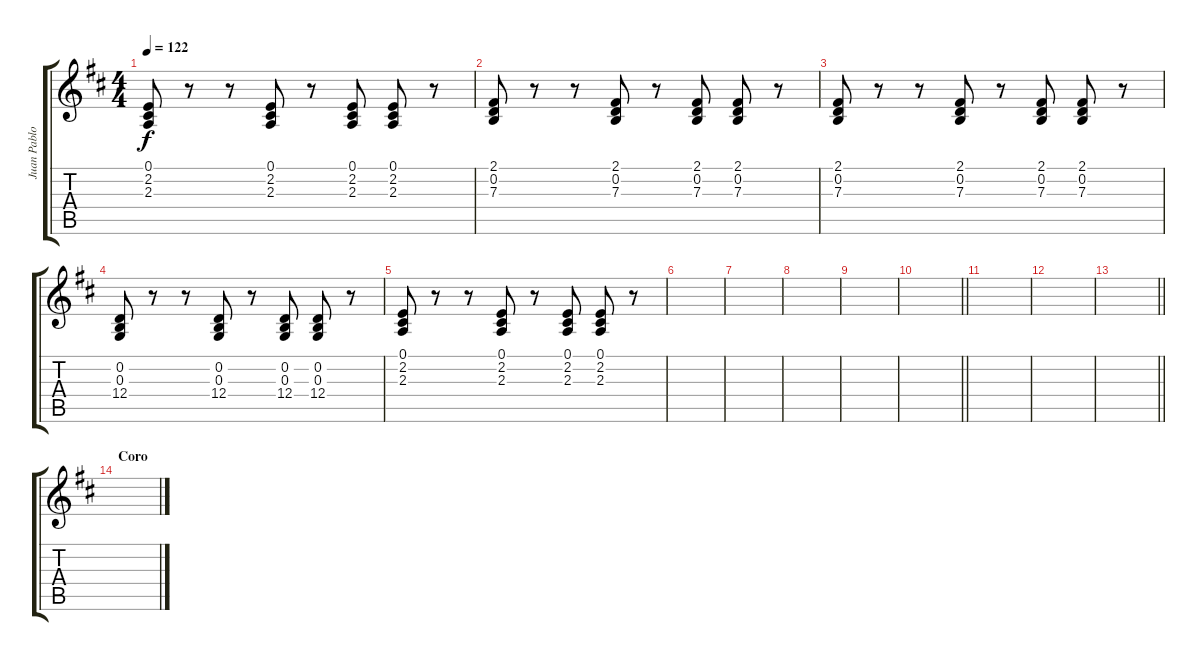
\track ("Juan Pablo Giron" "Juan Pablo") {instrument acousticgrandpiano}
\staff {score tabs}
\tuning (E4 B3 G3 D3 A2 E2) {hide}
\ts (4 4)
\tempo 122
\clef g2
\ks d
(0.1 2.2 2.3).8{dy f} r.8 r.8 (0.1 2.2 2.3).8 r.8 (0.1 2.2 2.3).8 (0.1 2.2 2.3).8 r.8 |
(2.1 0.2 7.3).8 r.8 r.8 (2.1 0.2 7.3).8 r.8 (2.1 0.2 7.3).8 (2.1 0.2 7.3).8 r.8 |
(2.1 0.2 7.3).8 r.8 r.8 (2.1 0.2 7.3).8 r.8 (2.1 0.2 7.3).8 (2.1 0.2 7.3).8 r.8 |
(0.2 0.3 12.4).8 r.8 r.8 (0.2 0.3 12.4).8 r.8 (0.2 0.3 12.4).8 (0.2 0.3 12.4).8 r.8 |
(0.1 2.2 2.3).8 r.8 r.8 (0.1 2.2 2.3).8 r.8 (0.1 2.2 2.3).8 (0.1 2.2 2.3).8 r.8 |
|
|
|
|
\barLineRight lightlight
|
|
|
\barLineRight lightlight
|
\section ("" "Coro")
